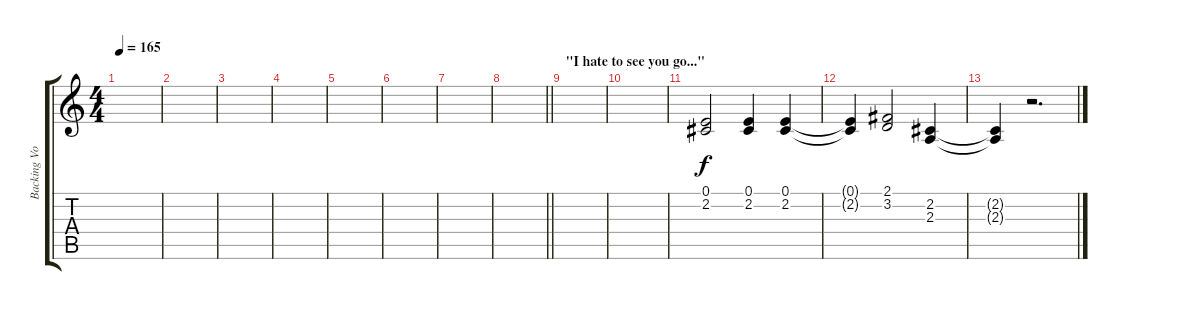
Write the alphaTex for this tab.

\track ("Backing Vocal" "Backing Vo") {instrument lead6voice}
\staff {score tabs}
\tuning (E4 B3 G3 D3 A2 E2) {hide}
\ts (4 4)
\tempo 165
\clef g2
\ks c
|
|
|
|
|
|
|
\barLineRight lightlight
|
\section ("" "\"I hate to see you go...\"")
|
|
(0.1 2.2).2 (0.1 2.2).4 (0.1 2.2).4 |
(0.1{t} 2.2{t}).4 (2.1 3.2).2 (2.2 2.3).4 |
(2.2{t} 2.3{t}).4 r.2{d}
